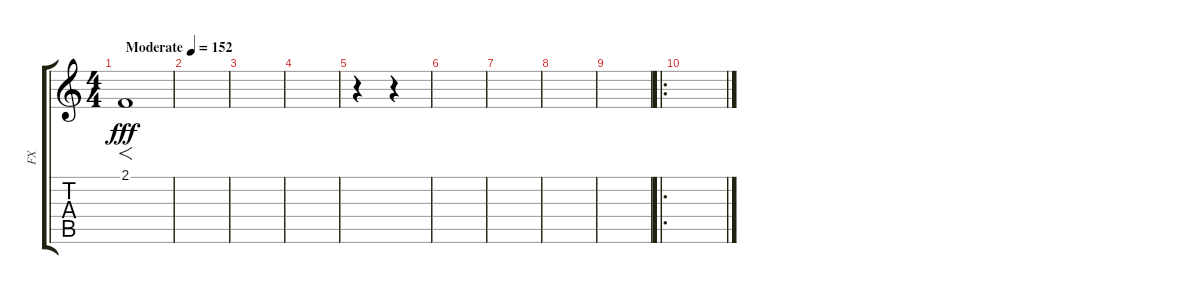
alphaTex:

\track ("FX" "FX") {instrument reversecymbal}
\staff {score tabs}
\tuning (Eb4 Bb3 Gb3 Db3 Ab2 Db2) {hide}
\ts (4 4)
\tempo (152 "Moderate")
\clef g2
\ks c
2.1.1{f dy fff instrument reversecymbal} |
|
|
|
r.4{instrument melodictom} r.4 |
|
|
|
|
\ro
